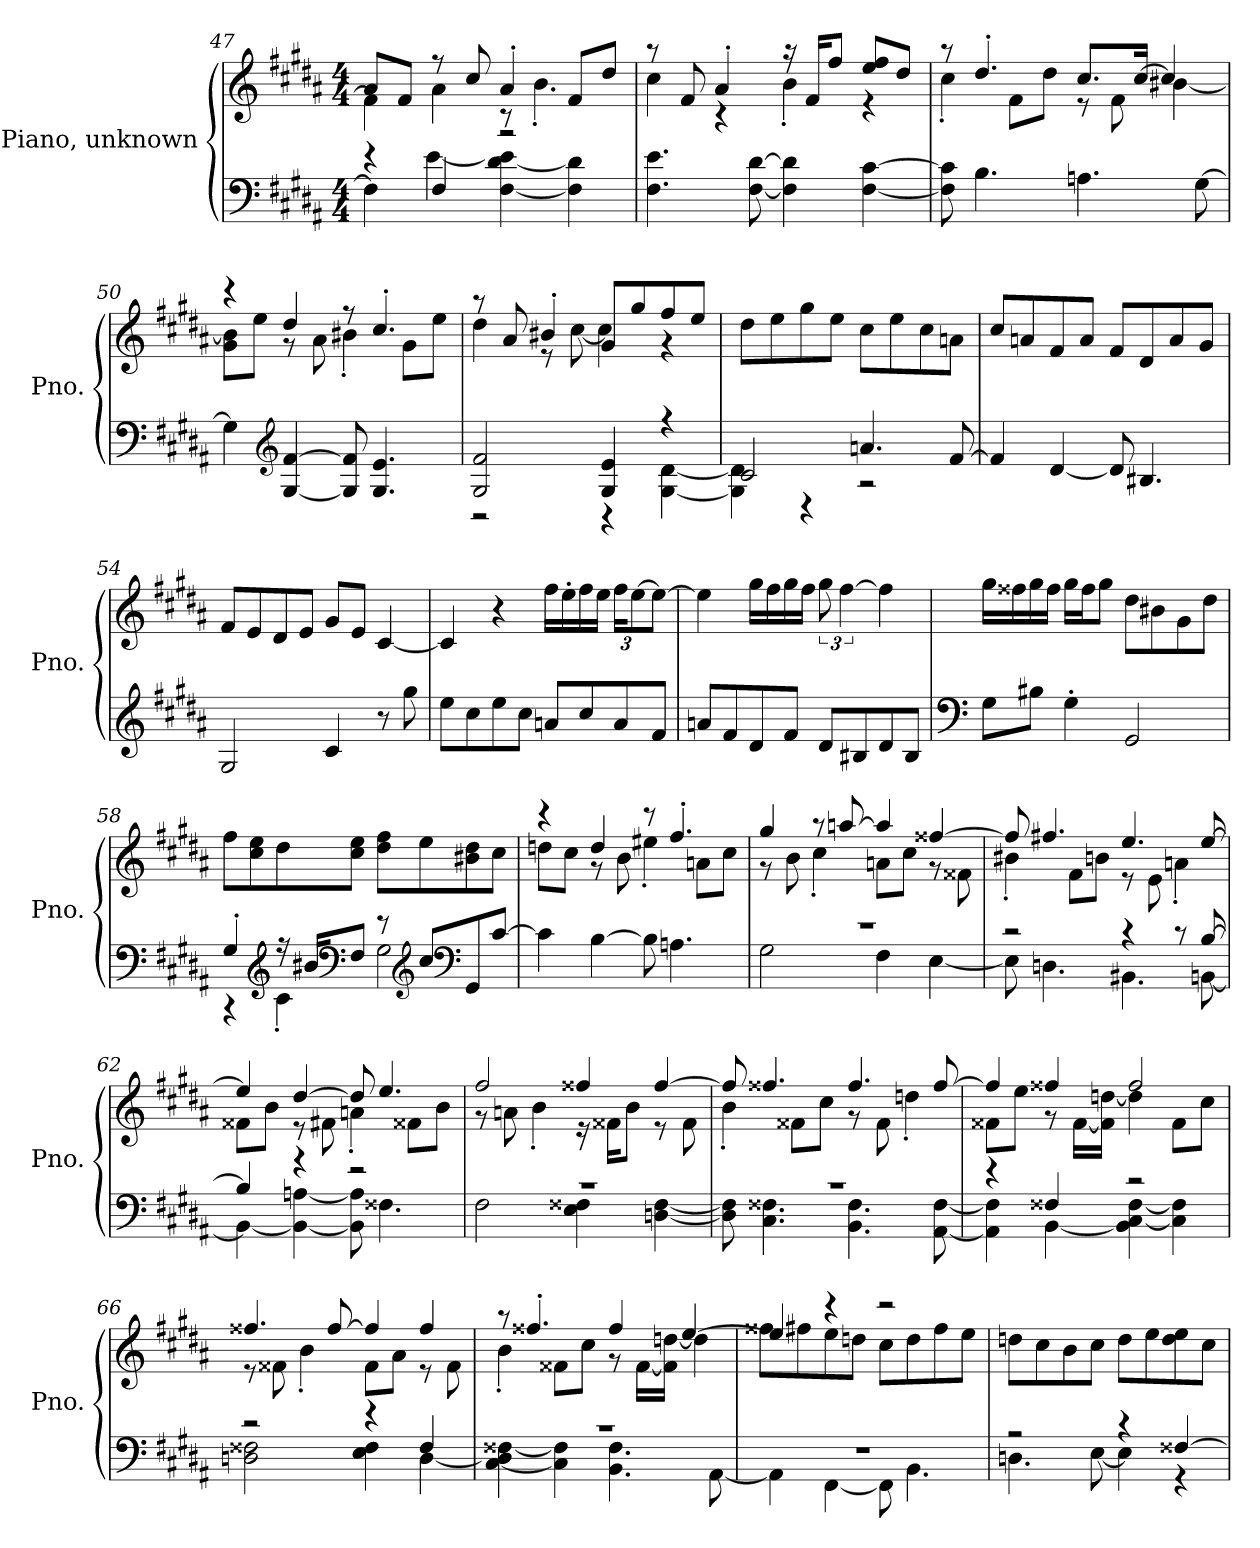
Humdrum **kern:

**kern	**kern
*part1	*part1
*staff2	*staff1
*I"Piano, unknown	*
*I'Pno.	*
*clefF4	*clefG2
*k[f#c#g#d#a#]	*k[f#c#g#d#a#]
*M4/4	*M4/4
=47	=47
*^	*^
4r	4F#\]	8a#/L	4f#\]
.	.	8f#/J	.
4F#/	[4e\	8r	4a#\
.	.	8cc#/	.
2r	[4F#\ [4d#\ 4e\]	4a#'/	8r
.	.	.	4.b'\
.	4F#\] 4d#\]	8f#/L	.
.	.	8dd#/J	.
*v	*v	*	*
!!LO:LB:g=z	!!
=48	=48	=48
4.F#\ 4.e\	8r	4cc#\
.	8f#/	.
.	4a#'/	4r
[8F#\ [8d#\	.	.
4F#\] 4d#\]	16r	4b'\
.	16f#/KL	.
.	8ff#/J	.
[4F#\ [4c#\	8ee/ 8ff#/L	4r
.	8dd#/J	.
=49	=49	=49
8F#\] 8c#\]	8r	4cc#'\
4.B\	4.dd#'/	.
.	.	8f#\L
.	.	8dd#\J
4.An\	8.cc#/L	8r
.	.	8f#\
.	[16cc#/Jk	.
.	4cc#/]	[4b#X\
[8G#\	.	.
=50	=50	=50
4G#\]	4r	8g#\ 8b#\]L
.	.	8ee\J
*clefG2	*	*
[4G#/ [4f#/	4dd#/	8r
.	.	8a#\
8G#/] 8f#/]	8r	4b#X'\
4.G#/ 4.e/	4.cc#'/	.
.	.	8g#\L
.	.	8ee\J
!!LO:LB:g=z	!!
=51	=51	=51
*^	*	*
2G#/ 2f#/	2r	8r	4dd#\
.	.	8a#/	.
.	.	4b#X'/	8r
.	.	.	[8cc#\
4G#/ 4e/	4r	8g#/L	4cc#\]
.	.	8gg#/	.
4r	[4G#\ [4d#\	8ff#/	4r
.	.	8ee/J	.
*	*	*v	*v
=52	=52	=52
2c#/	4G#\] 4d#\]	8dd#\L
.	.	8ee\
.	4r	8gg#\
.	.	8ee\J
4.an/	2r	8cc#\L
.	.	8ee\
.	.	8cc#\
[8f#/	.	8an\J
*v	*v	*
=53	=53
4f#/]	8cc#/L
.	8an/
[4d#/	8f#/
.	8a/J
8d#/]	8f#/L
4.B#X/	8d#/
.	8a/
.	8g#/J
=54	=54
2G#/	8f#/L
.	8e/
.	8d#/
.	8e/J
4c#/	8g#/L
.	8e/J
8r	[4c#/
8gg#\	.
!!LO:LB:g=z
=55	=55
8ee\L	4c#/]
8cc#\	.
8ee\	4r
8cc#\J	.
8an/L	16ff#\LL
.	16ee'\
8cc#/	16ff#\
.	16ee\JJ
*	*Xbrackettup
8a/	24ff#\KL
.	[12ee\
8f#/J	8ee\J_
=56	=56
8an/L	4ee\]
8f#/	.
8d#/	16gg#\LL
.	16ff#\
8f#/J	16gg#\
.	16ff#\JJ
*	*brackettup
8d#/L	12gg#\
.	[6ff#\
8B#X/	.
8d#/	4ff#\]
8B#/J	.
=57	=57
*clefF4	*
8G#\L	16gg#\LL
.	16ff##X\
8B#X\J	16gg#\
.	16ff##\JJ
4G#'\	16gg#\LL
.	16ff##\J
.	8gg#\J
2GG#/	8dd#\L
.	8b#X\
.	8g#\
.	8dd#\J
!!LO:LB:g=z
=58	=58
*^	*
4G#'/	4r	8ff#\L
.	.	8cc#\ 8ee\
*clefG2	*	*
16r	4c#'\	8dd#\
16b#X/KL	.	.
*clefF4	*	*
8F#/J	.	8cc#\ 8ee\J
8r	2G#\	8dd#\ 8ff#\L
*clefG2	*	*
8cc#/L	.	8ee\
*clefF4	*	*
8GG#/	.	8b#X\ 8dd#\
[8c#/J	.	8cc#\J
*v	*v	*
=59	=59
*	*^
4c#\]	4r	8ddn\L
.	.	8cc#\J
[4B\	4dd/	8r
.	.	8b\
8B\]	8r	4ee#X'\
4.An\	4.ff#'/	.
.	.	8an\L
.	.	8cc#\J
=60	=60	=60
*^	*	*
1r	2G#\	4gg#/	8r
.	.	.	8b\
.	.	8r	4cc#'\
.	.	[8aan/	.
.	4F#\	4aa/]	8an\L
.	.	.	8cc#\J
.	[4E\	[4ff##X/	8r
.	.	.	8f##X\
!!LO:PB:g=z	!!
=61	=61	=61	=61
2r	8E\]	8ff##/]	4b#X'\
.	4.Dn\	4.ff#X/	.
.	.	.	8f#\L
.	.	.	8bn\J
4r	4.BB#X\	4.ee/	8r
.	.	.	8e\
8r	.	.	4an'\
[8B/	[8BBn\	[8ee/	.
=62	=62	=62	=62
4B/]	4BB\_	4ee/]	8f##X\L
.	.	.	8b\J
4r	4BB\_ [4An\	[4dd#/	8r
.	.	.	8f#X\
2r	8BB\] 8A\]	8dd#/]	4an'\
.	4.F##X\	4.ee/	.
.	.	.	8f##X\L
.	.	.	8b\J
=63	=63	=63	=63
1r	2F#\	2ff#/	8r
.	.	.	8an\
.	.	.	4b'\
.	4E\ 4F##X\	4ff##X/	16r
.	.	.	16f##X\KL
.	.	.	8b\J
.	[4Dn\ [4F##\	[4ff##/	8r
.	.	.	8f##\
!!LO:LB:g=z	!!
=64	=64	=64	=64
1r	8D\] 8F##\]	8ff##/]	4b'\
.	4.C#\ 4.F##X\	4.ff##X/	.
.	.	.	8f##X\L
.	.	.	8cc#\J
.	4.BB\ 4.F##\	4.ff##/	8r
.	.	.	8f##\
.	.	.	4ddn'\
.	[8AA#\ [8F##\	[8ff##/	.
=65	=65	=65	=65
4r	4AA#\] 4F##\]	4ff##/]	8f##X\L
.	.	.	8ee\J
4F##X/	[4BB\	4ff##X/	8r
.	.	.	[16f##\LL
.	.	.	16f##\] [16ddn\JJ
2r	4BB\] [4C#\ [4F##\	2ff##/	4dd\]
.	4C#\] 4F##\]	.	8f##\L
.	.	.	8cc#\J
=66	=66	=66	=66
2r	2Dn\ 2F##X\	4.ff##X/	8r
.	.	.	8f##X\
.	.	.	4b'\
.	.	[8ff##/	.
4r	4E\ 4F##\	4ff##/]	8f##\L
.	.	.	8a#\J
4F##/	[4D\	4ff##/	8r
.	.	.	8f##\
!!LO:LB:g=z	!!
=67	=67	=67	=67
1r	[4C#\ 4D\] [4F##X\	8r	4b'\
.	.	4.ff##X'/	.
.	4C#\] 4F##\]	.	8f##X\L
.	.	.	8cc#\J
.	4.BB\ 4.F##\	4ff##/	8r
.	.	.	[16f##\LL
.	.	.	16f##\] [16ddn\JJ
.	.	[4ee/	4dd\]
.	[8AA#\	.	.
=68	=68	=68	=68
1r	4AA#\]	4ee/]	8ff##X\L
.	.	.	8ff#X\
.	[4FF#\	4r	8ee\
.	.	.	8ddn\J
.	8FF#\]	2r	8cc#\L
.	4.BB\	.	8dd\
.	.	.	8ff#\
.	.	.	8ee\J
*	*	*v	*v
=69	=69	=69
2r	4.Dn\	8ddn\L
.	.	8cc#\
.	.	8b\
.	[8E\	8cc#\J
4r	4E\]	8dd\L
.	.	8ee\
[4F##X/	4r	8dd\ 8ee\
.	.	8cc#\J
*v	*v	*
=	=
*-	*-
